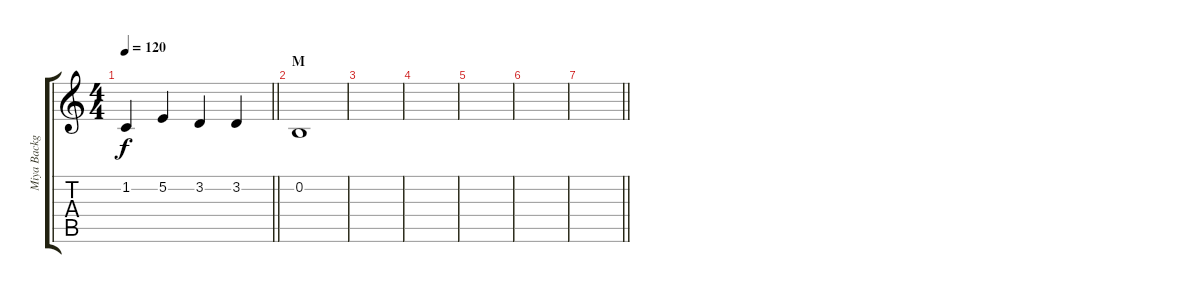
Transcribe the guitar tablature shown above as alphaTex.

\track ("Miya Background Vocals" "Miya Backg") {instrument altosax}
\staff {score tabs}
\tuning (E4 B3 G3 D3 A2 E2) {hide}
\ts (4 4)
\tempo 120
\clef g2
\barLineRight lightlight
\ks c
1.2.4{dy f} 5.2.4 3.2.4 3.2.4 |
\section ("" "M")
0.2.1 |
|
|
|
|
\barLineRight lightlight
